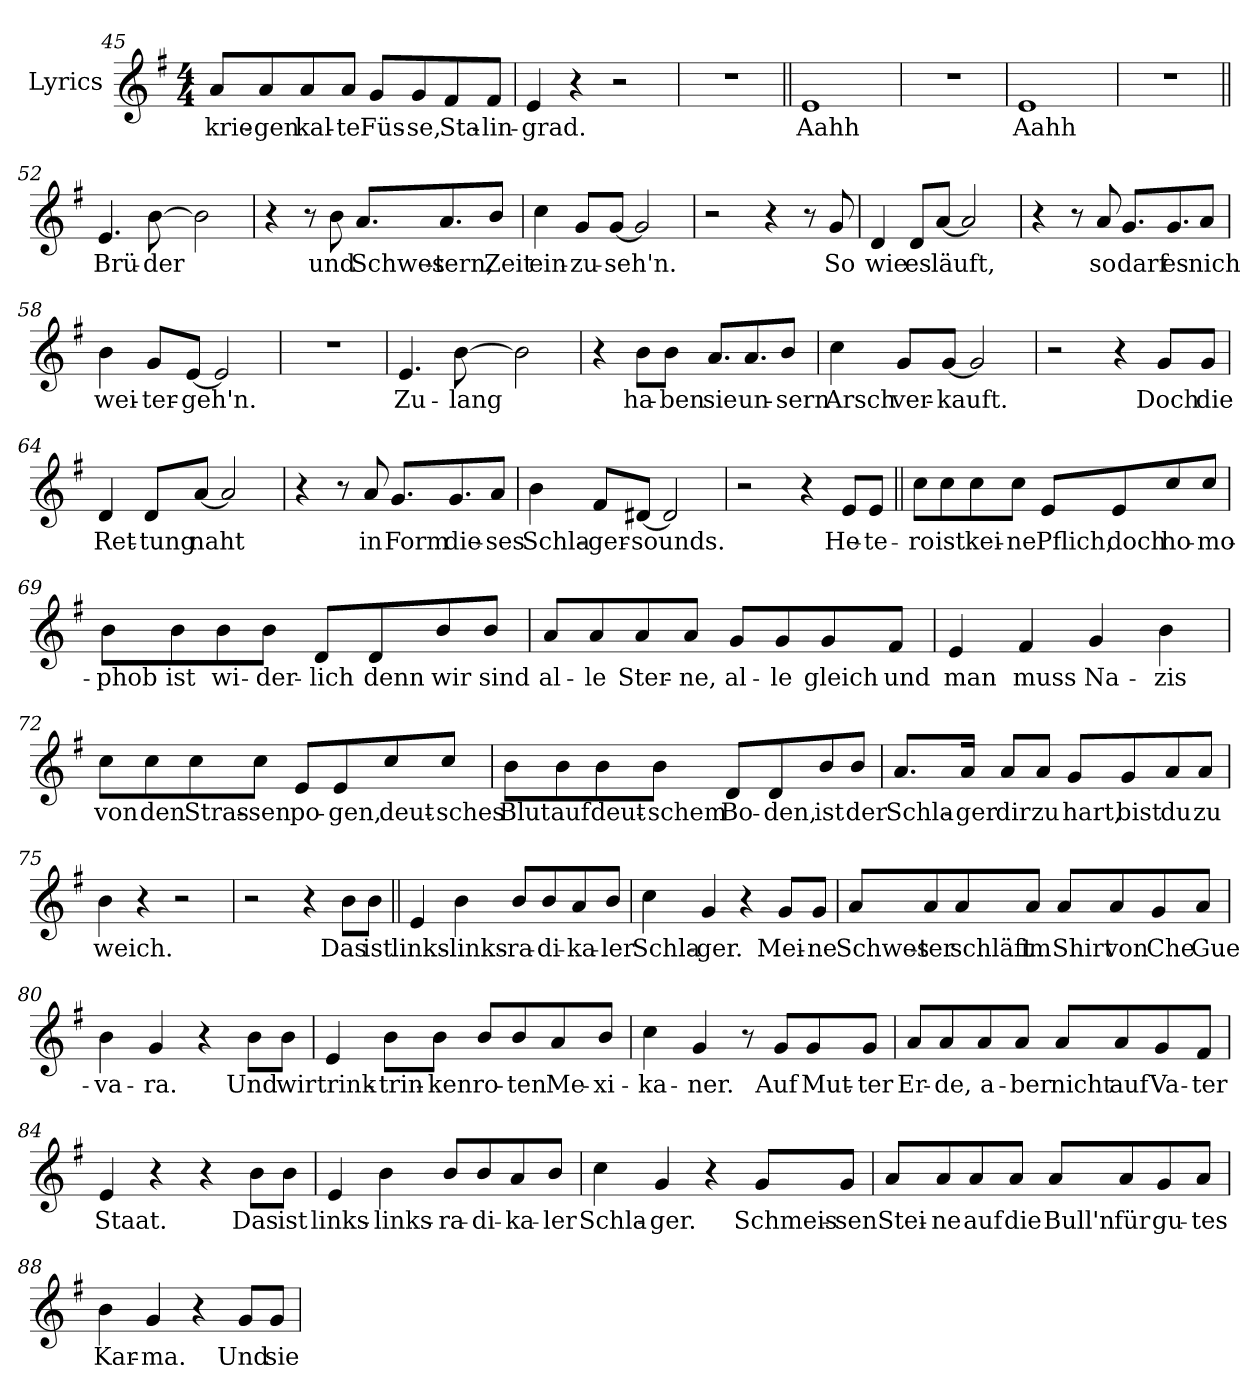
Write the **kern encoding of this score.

**kern	**text
*part1	*part1
*staff1	*staff1
*I"Lyrics	*
*I'Lyr	*
*clefG2	*
*k[f#]	*
*M4/4	*
=45	=45
8aL	krie-
8a	-gen
8a	kal-
8aJ	-te
8gL	Füs-
8g	-se,
8f#	Sta-
8f#J	-lin-
=46	=46
4e	-grad.
4r	.
2r	.
=47	=47
1r	.
=48||	=48||
1e!	Aahh
=49	=49
1r	.
=50	=50
1e!	Aahh
=51	=51
1r	.
=52||	=52||
4.e	Brü-
[8b	-der
2b]	.
=53	=53
4r	.
8r	.
8b	und
8.aL	Schwes-
8.a	-tern,
8bJ	Zeit
=54	=54
4cc	ein-
8gL	-zu-
[8gJ	-seh'n.
2g]	.
=55	=55
2r	.
4r	.
8r	.
8g	So
=56	=56
4d	wie
8dL	es
[8aJ	läuft,
2a]	.
=57	=57
4r	.
8r	.
8a	so
8.gL	darf
8.g	es
8aJ	nich
=58	=58
4b	wei-
8gL	-ter-
[8eJ	-geh'n.
2e]	.
=59	=59
1r	.
=60	=60
4.e	Zu-
[8b	-lang
2b]	.
=61	=61
4r	.
8bL	ha-
8bJ	-ben
8.aL	sie
8.a	un-
8bJ	-sern
=62	=62
4cc	Arsch
8gL	ver-
[8gJ	-kauft.
2g]	.
=63	=63
2r	.
4r	.
8gL	Doch
8gJ	die
=64	=64
4d	Ret-
8dL	-tung
[8aJ	naht
2a]	.
=65	=65
4r	.
8r	.
8a	in
8.gL	Form
8.g	die-
8aJ	-ses
=66	=66
4b	Schla-
8f#L	-ger-
[8d#XJ	-sounds.
2d#]	.
=67	=67
2r	.
4r	.
8eL	He-
8eJ	-te-
=68||	=68||
8ccL	-ro
8cc	ist
8cc	kei-
8ccJ	-ne
8eL	Pflich,
8e	doch
8cc	ho-
8ccJ	-mo-
=69	=69
8bL	-phob
8b	ist
8b	wi-
8bJ	-der-
8dL	-lich
8d	denn
8b	wir
8bJ	sind
=70	=70
8aL	al-
8a	-le
8a	Ster-
8aJ	-ne,
8gL	al-
8g	-le
8g	gleich
8f#J	und
=71	=71
4e	man
4f#	muss
4g	Na-
4b	-zis
=72	=72
8ccL	von
8cc	den
8cc	Stras-
8ccJ	-sen
8eL	po-
8e	-gen,
8cc	deut-
8ccJ	-sches
=73	=73
8bL	Blut
8b	auf
8b	deut-
8bJ	-schem
8dL	Bo-
8d	-den,
8b	ist
8bJ	der
=74	=74
8.aL	Schla-
16aJk	-ger
8aL	dir
8aJ	zu
8gL	hart,
8g	bist
8a	du
8aJ	zu
=75	=75
4b	weich.
4r	.
2r	.
=76	=76
2r	.
4r	.
8bL	Das
8bJ	ist
=77||	=77||
4e	links-
4b	-links-
8bL	-ra-
8b	-di-
8a	-ka-
8bJ	-ler
=78	=78
4cc	Schla-
4g	-ger.
4r	.
8gL	Mei-
8gJ	-ne
=79	=79
8aL	Schwes-
8a	-ter
8a	schläft
8aJ	im
8aL	Shirt
8a	von
8g	Che
8aJ	Gue-
=80	=80
4b	-va-
4g	-ra.
4r	.
8bL	Und
8bJ	wir
=81	=81
4e	trink-
8bL	-trin-
8bJ	-ken
8bL	ro-
8b	-ten
8a	Me-
8bJ	-xi-
=82	=82
4cc	-ka-
4g	-ner.
8r	.
8gL	Auf
8g	Mut-
8gJ	-ter
=83	=83
8aL	Er-
8a	-de,
8a	a-
8aJ	-ber
8aL	nicht
8a	auf
8g	Va-
8f#J	-ter
=84	=84
4e	Staat.
4r	.
4r	.
8bL	Das
8bJ	ist
=85	=85
4e	links-
4b	-links-
8bL	-ra-
8b	-di-
8a	-ka-
8bJ	-ler
=86	=86
4cc	Schla-
4g	-ger.
4r	.
8gL	Schmeis-
8gJ	sen
=87	=87
8aL	Stei-
8a	-ne
8a	auf
8aJ	die
8aL	Bull'n
8a	für
8g	gu-
8aJ	-tes
=88	=88
4b	Kar-
4g	-ma.
4r	.
8gL	Und
8gJ	sie
=	=
*-	*-
